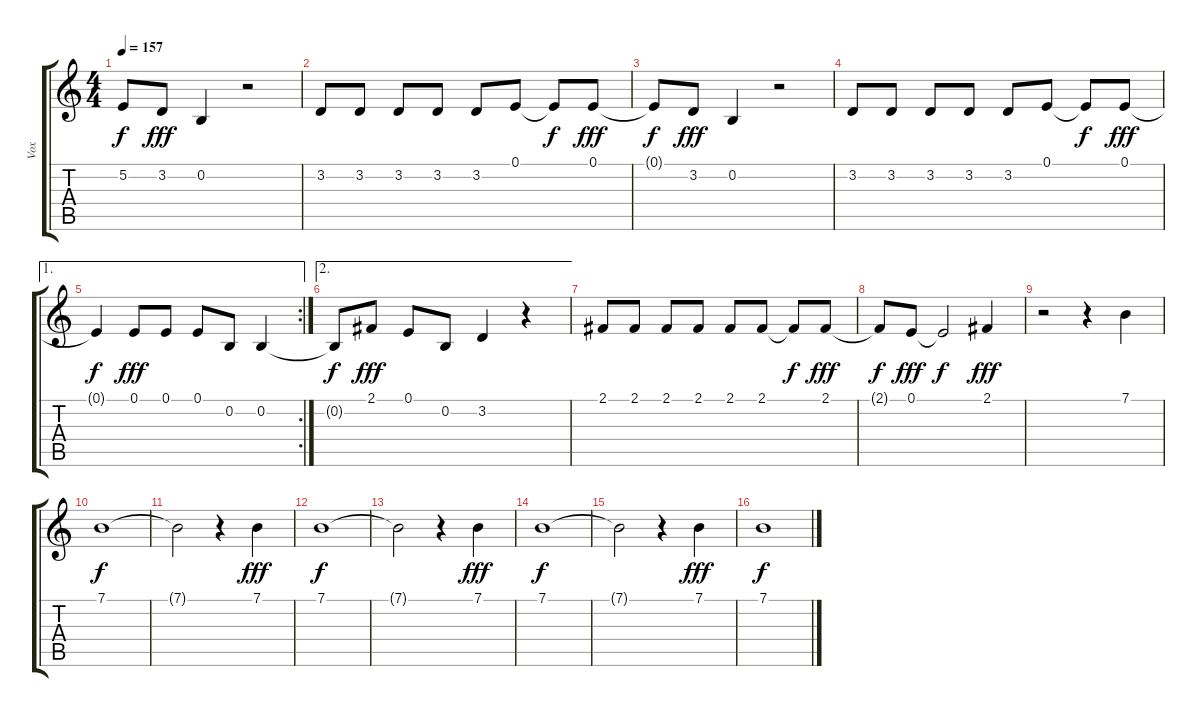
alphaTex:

\track ("Vox" "Vox") {instrument bassoon}
\staff {score tabs}
\tuning (E4 B3 G3 D3 A2 E2) {hide}
\ts (4 4)
\tempo 157
\clef g2
\ks c
5.2{t}.8{dy f} 3.2.8{dy fff} 0.2.4 r.2 |
3.2.8 3.2.8 3.2.8 3.2.8 3.2.8 0.1.8 0.1{t}.8{dy f} 0.1.8{dy fff} |
0.1{t}.8{dy f} 3.2.8{dy fff} 0.2.4 r.2 |
3.2.8 3.2.8 3.2.8 3.2.8 3.2.8 0.1.8 0.1{t}.8{dy f} 0.1.8{dy fff} |
\ae 1
\rc 2
0.1{t}.4{dy f} 0.1.8{dy fff} 0.1.8 0.1.8 0.2.8 0.2.4 |
\ae 2
0.2{t}.8{dy f} 2.1.8{dy fff} 0.1.8 0.2.8 3.2.4 r.4 |
2.1.8 2.1.8 2.1.8 2.1.8 2.1.8 2.1.8 2.1{t}.8{dy f} 2.1.8{dy fff} |
2.1{t}.8{dy f} 0.1.8{dy fff} 0.1{t}.2{dy f} 2.1.4{dy fff} |
r.2 r.4 7.1.4 |
7.1.1{dy f} |
7.1{t}.2 r.4 7.1.4{dy fff} |
7.1.1{dy f} |
7.1{t}.2 r.4 7.1.4{dy fff} |
7.1.1{dy f} |
7.1{t}.2 r.4 7.1.4{dy fff} |
7.1.1{dy f}
